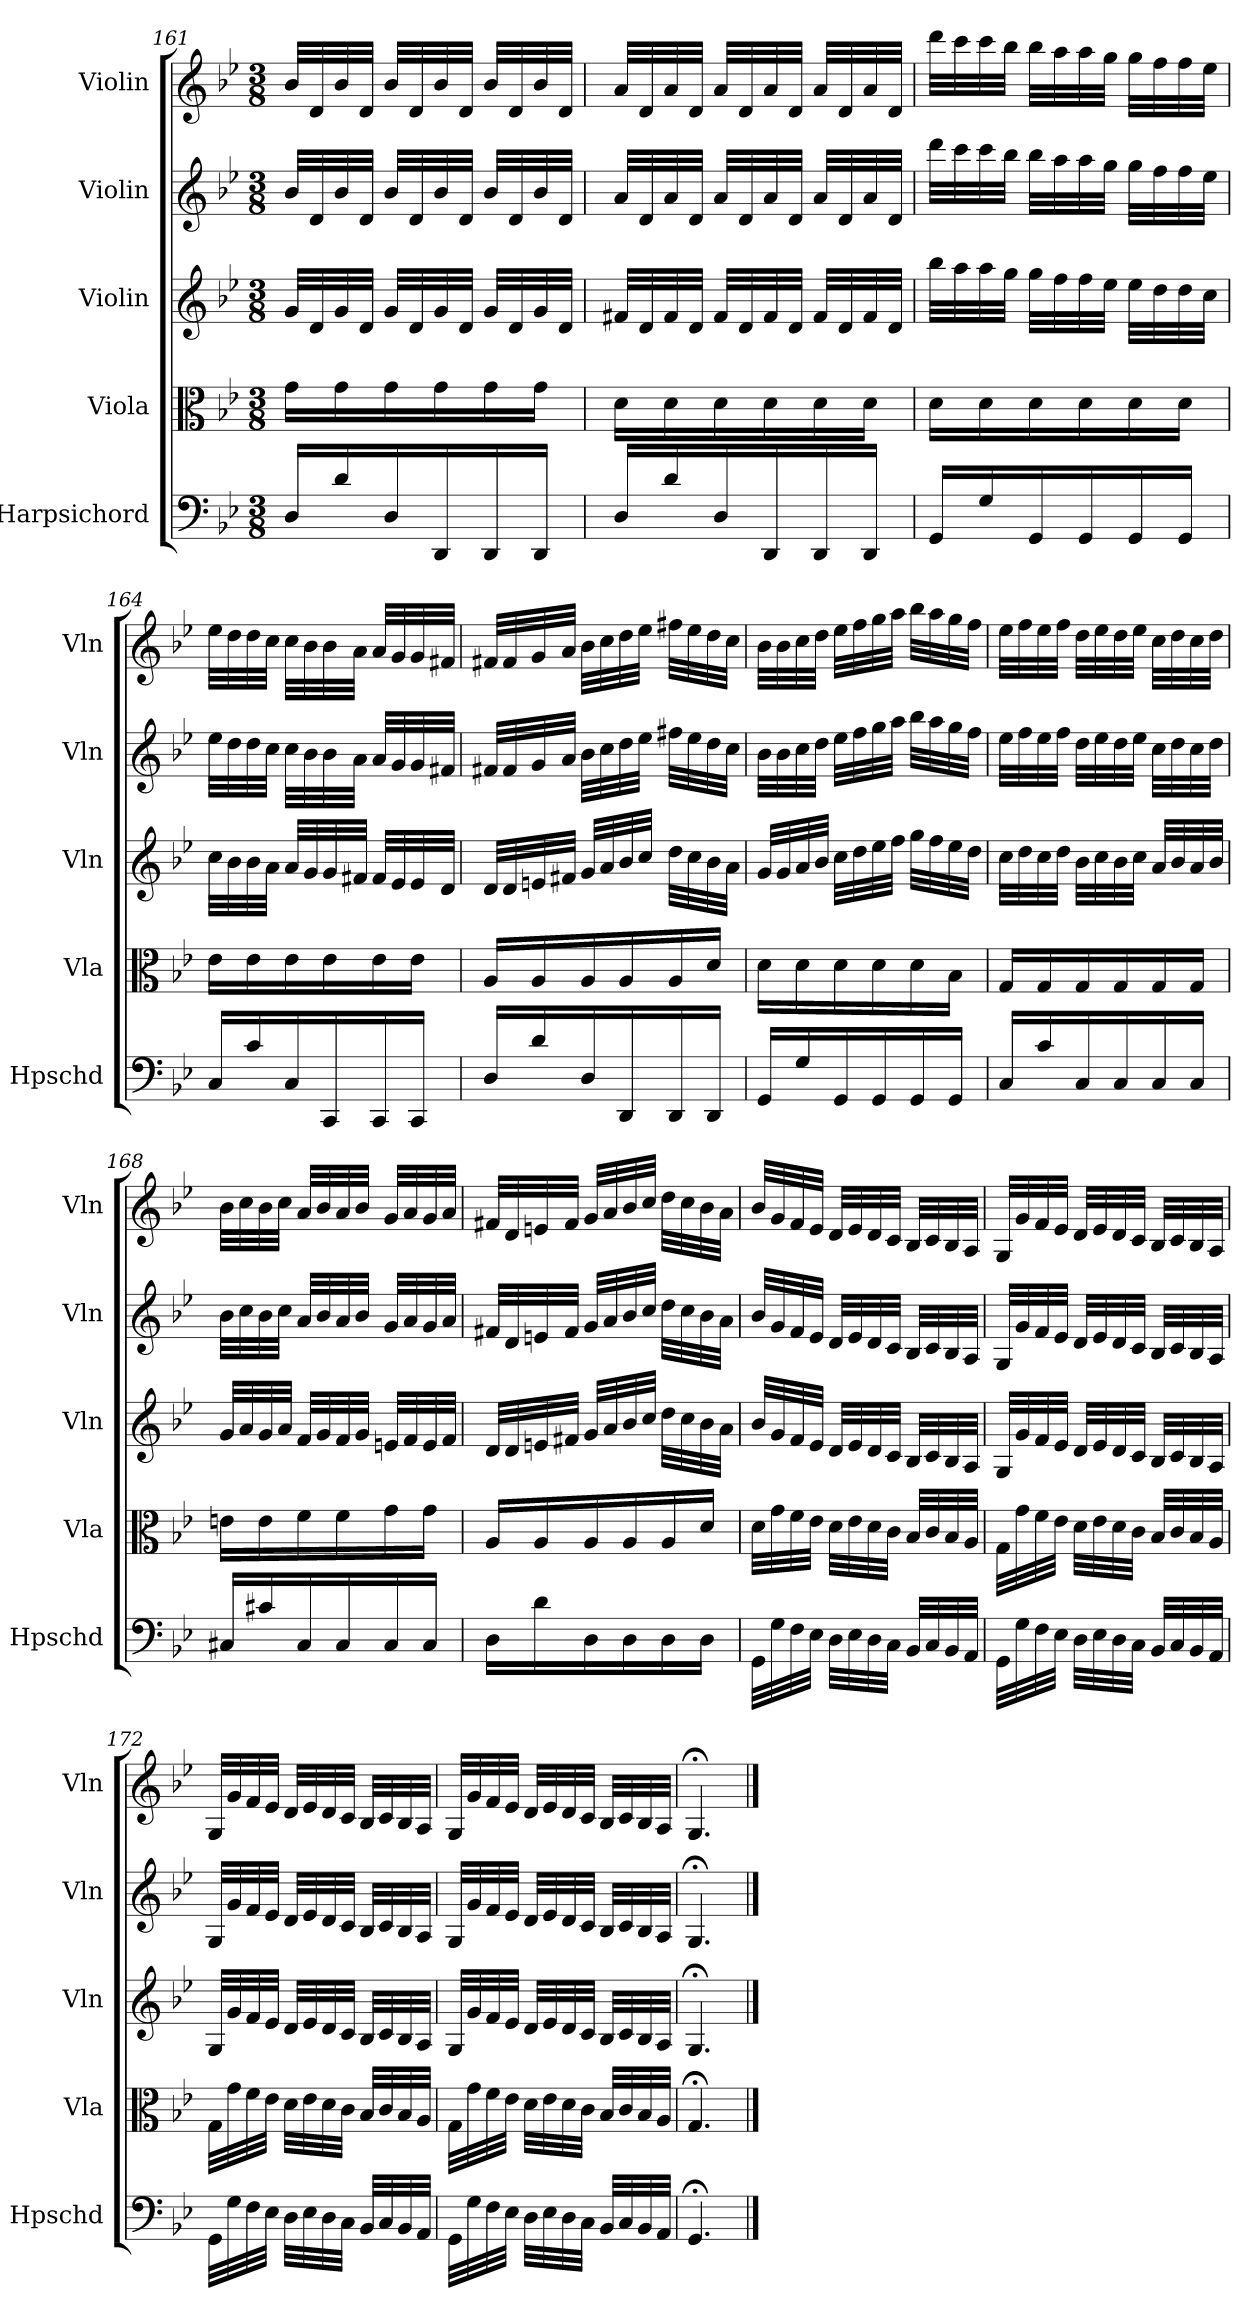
**kern	**kern	**kern	**kern	**kern
*part5	*part4	*part3	*part2	*part1
*staff5	*staff4	*staff3	*staff2	*staff1
*I"Harpsichord	*I"Viola	*I"Violin	*I"Violin	*I"Violin
*I'Hpschd	*I'Vla	*I'Vln	*I'Vln	*I'Vln
*clefF4	*clefC3	*clefG2	*clefG2	*clefG2
*k[b-e-]	*k[b-e-]	*k[b-e-]	*k[b-e-]	*k[b-e-]
*g:	*g:	*g:	*g:	*g:
*M3/8	*M3/8	*M3/8	*M3/8	*M3/8
=161	=161	=161	=161	=161
16D/LL	16g\LL	32g/LLL	32b-/LLL	32b-/LLL
.	.	32d/	32d/	32d/
16d/	16g\	32g/	32b-/	32b-/
.	.	32d/JJJ	32d/JJJ	32d/JJJ
16D/	16g\	32g/LLL	32b-/LLL	32b-/LLL
.	.	32d/	32d/	32d/
16DD/	16g\	32g/	32b-/	32b-/
.	.	32d/JJJ	32d/JJJ	32d/JJJ
16DD/	16g\	32g/LLL	32b-/LLL	32b-/LLL
.	.	32d/	32d/	32d/
16DD/JJ	16g\JJ	32g/	32b-/	32b-/
.	.	32d/JJJ	32d/JJJ	32d/JJJ
=162	=162	=162	=162	=162
16D/LL	16d\LL	32f#X/LLL	32a/LLL	32a/LLL
.	.	32d/	32d/	32d/
16d/	16d\	32f#/	32a/	32a/
.	.	32d/JJJ	32d/JJJ	32d/JJJ
16D/	16d\	32f#/LLL	32a/LLL	32a/LLL
.	.	32d/	32d/	32d/
16DD/	16d\	32f#/	32a/	32a/
.	.	32d/JJJ	32d/JJJ	32d/JJJ
16DD/	16d\	32f#/LLL	32a/LLL	32a/LLL
.	.	32d/	32d/	32d/
16DD/JJ	16d\JJ	32f#/	32a/	32a/
.	.	32d/JJJ	32d/JJJ	32d/JJJ
=163	=163	=163	=163	=163
16GG/LL	16d\LL	32bb-\LLL	32ddd\LLL	32ddd\LLL
.	.	32aa\	32ccc\	32ccc\
16G/	16d\	32aa\	32ccc\	32ccc\
.	.	32gg\JJJ	32bb-\JJJ	32bb-\JJJ
16GG/	16d\	32gg\LLL	32bb-\LLL	32bb-\LLL
.	.	32ff\	32aa\	32aa\
16GG/	16d\	32ff\	32aa\	32aa\
.	.	32ee-\JJJ	32gg\JJJ	32gg\JJJ
16GG/	16d\	32ee-\LLL	32gg\LLL	32gg\LLL
.	.	32dd\	32ff\	32ff\
16GG/JJ	16d\JJ	32dd\	32ff\	32ff\
.	.	32cc\JJJ	32ee-\JJJ	32ee-\JJJ
=164	=164	=164	=164	=164
16C/LL	16e-\LL	32cc\LLL	32ee-\LLL	32ee-\LLL
.	.	32b-\	32dd\	32dd\
16c/	16e-\	32b-\	32dd\	32dd\
.	.	32a\JJJ	32cc\JJJ	32cc\JJJ
16C/	16e-\	32a/LLL	32cc\LLL	32cc\LLL
.	.	32g/	32b-\	32b-\
16CC/	16e-\	32g/	32b-\	32b-\
.	.	32f#X/JJJ	32a\JJJ	32a\JJJ
16CC/	16e-\	32f#/LLL	32a/LLL	32a/LLL
.	.	32e-/	32g/	32g/
16CC/JJ	16e-\JJ	32e-/	32g/	32g/
.	.	32d/JJJ	32f#X/JJJ	32f#X/JJJ
=165	=165	=165	=165	=165
16D/LL	16A/LL	32d/LLL	32f#X/LLL	32f#X/LLL
.	.	32d/	32f#/	32f#/
16d/	16A/	32en/	32g/	32g/
.	.	32f#X/JJJ	32a/JJJ	32a/JJJ
16D/	16A/	32g/LLL	32b-\LLL	32b-\LLL
.	.	32a/	32cc\	32cc\
16DD/	16A/	32b-/	32dd\	32dd\
.	.	32cc/JJJ	32ee-\JJJ	32ee-\JJJ
16DD/	16A/	32dd\LLL	32ff#X\LLL	32ff#X\LLL
.	.	32cc\	32ee-\	32ee-\
16DD/JJ	16d/JJ	32b-\	32dd\	32dd\
.	.	32a\JJJ	32cc\JJJ	32cc\JJJ
=166	=166	=166	=166	=166
16GG/LL	16d\LL	32g/LLL	32b-\LLL	32b-\LLL
.	.	32g/	32b-\	32b-\
16G/	16d\	32a/	32cc\	32cc\
.	.	32b-/JJJ	32dd\JJJ	32dd\JJJ
16GG/	16d\	32cc\LLL	32ee-\LLL	32ee-\LLL
.	.	32dd\	32ff\	32ff\
16GG/	16d\	32ee-\	32gg\	32gg\
.	.	32ff\JJJ	32aa\JJJ	32aa\JJJ
16GG/	16d\	32gg\LLL	32bb-\LLL	32bb-\LLL
.	.	32ff\	32aa\	32aa\
16GG/JJ	16B-\JJ	32ee-\	32gg\	32gg\
.	.	32dd\JJJ	32ff\JJJ	32ff\JJJ
=167	=167	=167	=167	=167
16C/LL	16G/LL	32cc\LLL	32ee-\LLL	32ee-\LLL
.	.	32dd\	32ff\	32ff\
16c/	16G/	32cc\	32ee-\	32ee-\
.	.	32dd\JJJ	32ff\JJJ	32ff\JJJ
16C/	16G/	32b-\LLL	32dd\LLL	32dd\LLL
.	.	32cc\	32ee-\	32ee-\
16C/	16G/	32b-\	32dd\	32dd\
.	.	32cc\JJJ	32ee-\JJJ	32ee-\JJJ
16C/	16G/	32a/LLL	32cc\LLL	32cc\LLL
.	.	32b-/	32dd\	32dd\
16C/JJ	16G/JJ	32a/	32cc\	32cc\
.	.	32b-/JJJ	32dd\JJJ	32dd\JJJ
=168	=168	=168	=168	=168
16C#X/LL	16en\LL	32g/LLL	32b-\LLL	32b-\LLL
.	.	32a/	32cc\	32cc\
16c#X/	16e\	32g/	32b-\	32b-\
.	.	32a/JJJ	32cc\JJJ	32cc\JJJ
16C#/	16f\	32f/LLL	32a/LLL	32a/LLL
.	.	32g/	32b-/	32b-/
16C#/	16f\	32f/	32a/	32a/
.	.	32g/JJJ	32b-/JJJ	32b-/JJJ
16C#/	16g\	32en/LLL	32g/LLL	32g/LLL
.	.	32f/	32a/	32a/
16C#/JJ	16g\JJ	32e/	32g/	32g/
.	.	32f/JJJ	32a/JJJ	32a/JJJ
=169	=169	=169	=169	=169
16D\LL	16A/LL	32d/LLL	32f#X/LLL	32f#X/LLL
.	.	32d/	32d/	32d/
16d\	16A/	32en/	32en/	32en/
.	.	32f#X/JJJ	32f#/JJJ	32f#/JJJ
16D\	16A/	32g/LLL	32g/LLL	32g/LLL
.	.	32a/	32a/	32a/
16D\	16A/	32b-/	32b-/	32b-/
.	.	32cc/JJJ	32cc/JJJ	32cc/JJJ
16D\	16A/	32dd\LLL	32dd\LLL	32dd\LLL
.	.	32cc\	32cc\	32cc\
16D\JJ	16d/JJ	32b-\	32b-\	32b-\
.	.	32a\JJJ	32a\JJJ	32a\JJJ
=170	=170	=170	=170	=170
32GG\LLL	32d\LLL	32b-/LLL	32b-/LLL	32b-/LLL
32G\	32g\	32g/	32g/	32g/
32F\	32f\	32f/	32f/	32f/
32E-\JJJ	32e-\JJJ	32e-/JJJ	32e-/JJJ	32e-/JJJ
32D\LLL	32d\LLL	32d/LLL	32d/LLL	32d/LLL
32E-\	32e-\	32e-/	32e-/	32e-/
32D\	32d\	32d/	32d/	32d/
32C\JJJ	32c\JJJ	32c/JJJ	32c/JJJ	32c/JJJ
32BB-/LLL	32B-/LLL	32B-/LLL	32B-/LLL	32B-/LLL
32C/	32c/	32c/	32c/	32c/
32BB-/	32B-/	32B-/	32B-/	32B-/
32AA/JJJ	32A/JJJ	32A/JJJ	32A/JJJ	32A/JJJ
=171	=171	=171	=171	=171
32GG\LLL	32G\LLL	32G/LLL	32G/LLL	32G/LLL
32G\	32g\	32g/	32g/	32g/
32F\	32f\	32f/	32f/	32f/
32E-\JJJ	32e-\JJJ	32e-/JJJ	32e-/JJJ	32e-/JJJ
32D\LLL	32d\LLL	32d/LLL	32d/LLL	32d/LLL
32E-\	32e-\	32e-/	32e-/	32e-/
32D\	32d\	32d/	32d/	32d/
32C\JJJ	32c\JJJ	32c/JJJ	32c/JJJ	32c/JJJ
32BB-/LLL	32B-/LLL	32B-/LLL	32B-/LLL	32B-/LLL
32C/	32c/	32c/	32c/	32c/
32BB-/	32B-/	32B-/	32B-/	32B-/
32AA/JJJ	32A/JJJ	32A/JJJ	32A/JJJ	32A/JJJ
=172	=172	=172	=172	=172
32GG\LLL	32G\LLL	32G/LLL	32G/LLL	32G/LLL
32G\	32g\	32g/	32g/	32g/
32F\	32f\	32f/	32f/	32f/
32E-\JJJ	32e-\JJJ	32e-/JJJ	32e-/JJJ	32e-/JJJ
32D\LLL	32d\LLL	32d/LLL	32d/LLL	32d/LLL
32E-\	32e-\	32e-/	32e-/	32e-/
32D\	32d\	32d/	32d/	32d/
32C\JJJ	32c\JJJ	32c/JJJ	32c/JJJ	32c/JJJ
32BB-/LLL	32B-/LLL	32B-/LLL	32B-/LLL	32B-/LLL
32C/	32c/	32c/	32c/	32c/
32BB-/	32B-/	32B-/	32B-/	32B-/
32AA/JJJ	32A/JJJ	32A/JJJ	32A/JJJ	32A/JJJ
=173	=173	=173	=173	=173
32GG\LLL	32G\LLL	32G/LLL	32G/LLL	32G/LLL
32G\	32g\	32g/	32g/	32g/
32F\	32f\	32f/	32f/	32f/
32E-\JJJ	32e-\JJJ	32e-/JJJ	32e-/JJJ	32e-/JJJ
32D\LLL	32d\LLL	32d/LLL	32d/LLL	32d/LLL
32E-\	32e-\	32e-/	32e-/	32e-/
32D\	32d\	32d/	32d/	32d/
32C\JJJ	32c\JJJ	32c/JJJ	32c/JJJ	32c/JJJ
32BB-/LLL	32B-/LLL	32B-/LLL	32B-/LLL	32B-/LLL
32C/	32c/	32c/	32c/	32c/
32BB-/	32B-/	32B-/	32B-/	32B-/
32AA/JJJ	32A/JJJ	32A/JJJ	32A/JJJ	32A/JJJ
=174	=174	=174	=174	=174
4.GG;</	4.G;</	4.G;</	4.G;</	4.G;</
==	==	==	==	==
*-	*-	*-	*-	*-
